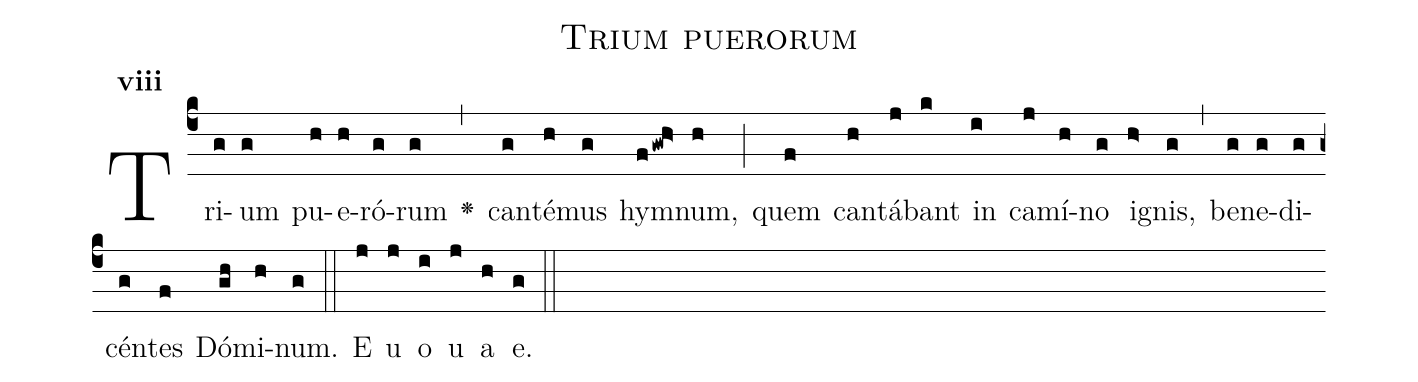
name:Trium puerorum;
office-part:Antiphona;
mode:8;
%%
initial-style: 1;
name: Trium puerorum
book: Antiphonae & Responsoria/Tomus II, p. 29;
occasion: Hebdomada II Quadragesimae Dominica;
office-part: Laudes Ant 2;
user-notes: ;
commentary: ;
annotation: 8g;
centering-scheme: english;
fontsize: 12;
font: OFLSortsMillGoudy;
height: 11;
width: 4.5;
%%
(c4)Tri(g)um(g) pu(h)e(h)ró(g)rum(g) <v>\greheightstar</v>(,) can(g)té(h)mus(g) hym(fgwh>)num,(h) (;) quem(f) can(h)tá(j)bant(k) in(i) ca(j)mí(h)no(g) i(h>)gnis,(g) (,) be(g)ne(g)di(g)cén(g)tes(f) Dó(gh)mi(h)num.(g) (::)
E(j) u(j) o(i) u(j) a(h) e.(g) (::)
